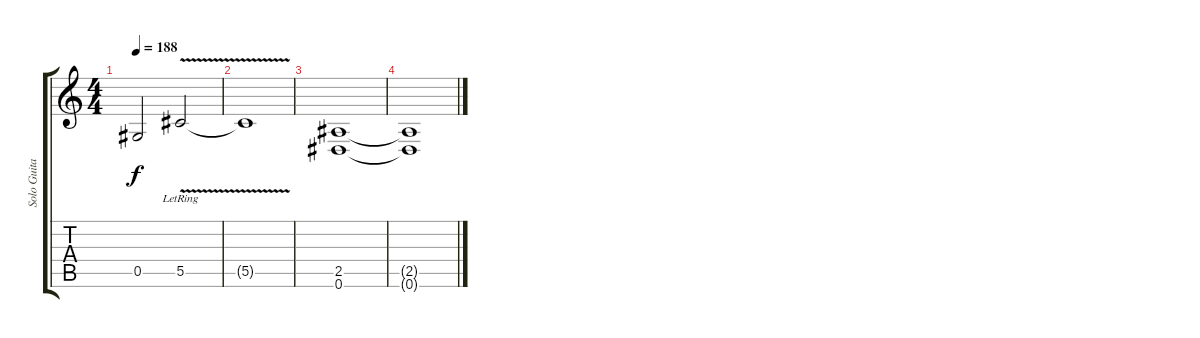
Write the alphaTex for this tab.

\track ("Solo Guitar" "Solo Guita") {instrument distortionguitar}
\staff {score tabs}
\tuning (Eb4 Bb3 Gb3 Db3 Ab2 Eb2) {hide}
\ts (4 4)
\tempo 188
\clef g2
\ks c
0.5.2{dy f} 5.5{v lr}.2 |
5.5{t}.1 |
(2.5 0.6).1 |
(2.5{t} 0.6{t}).1
